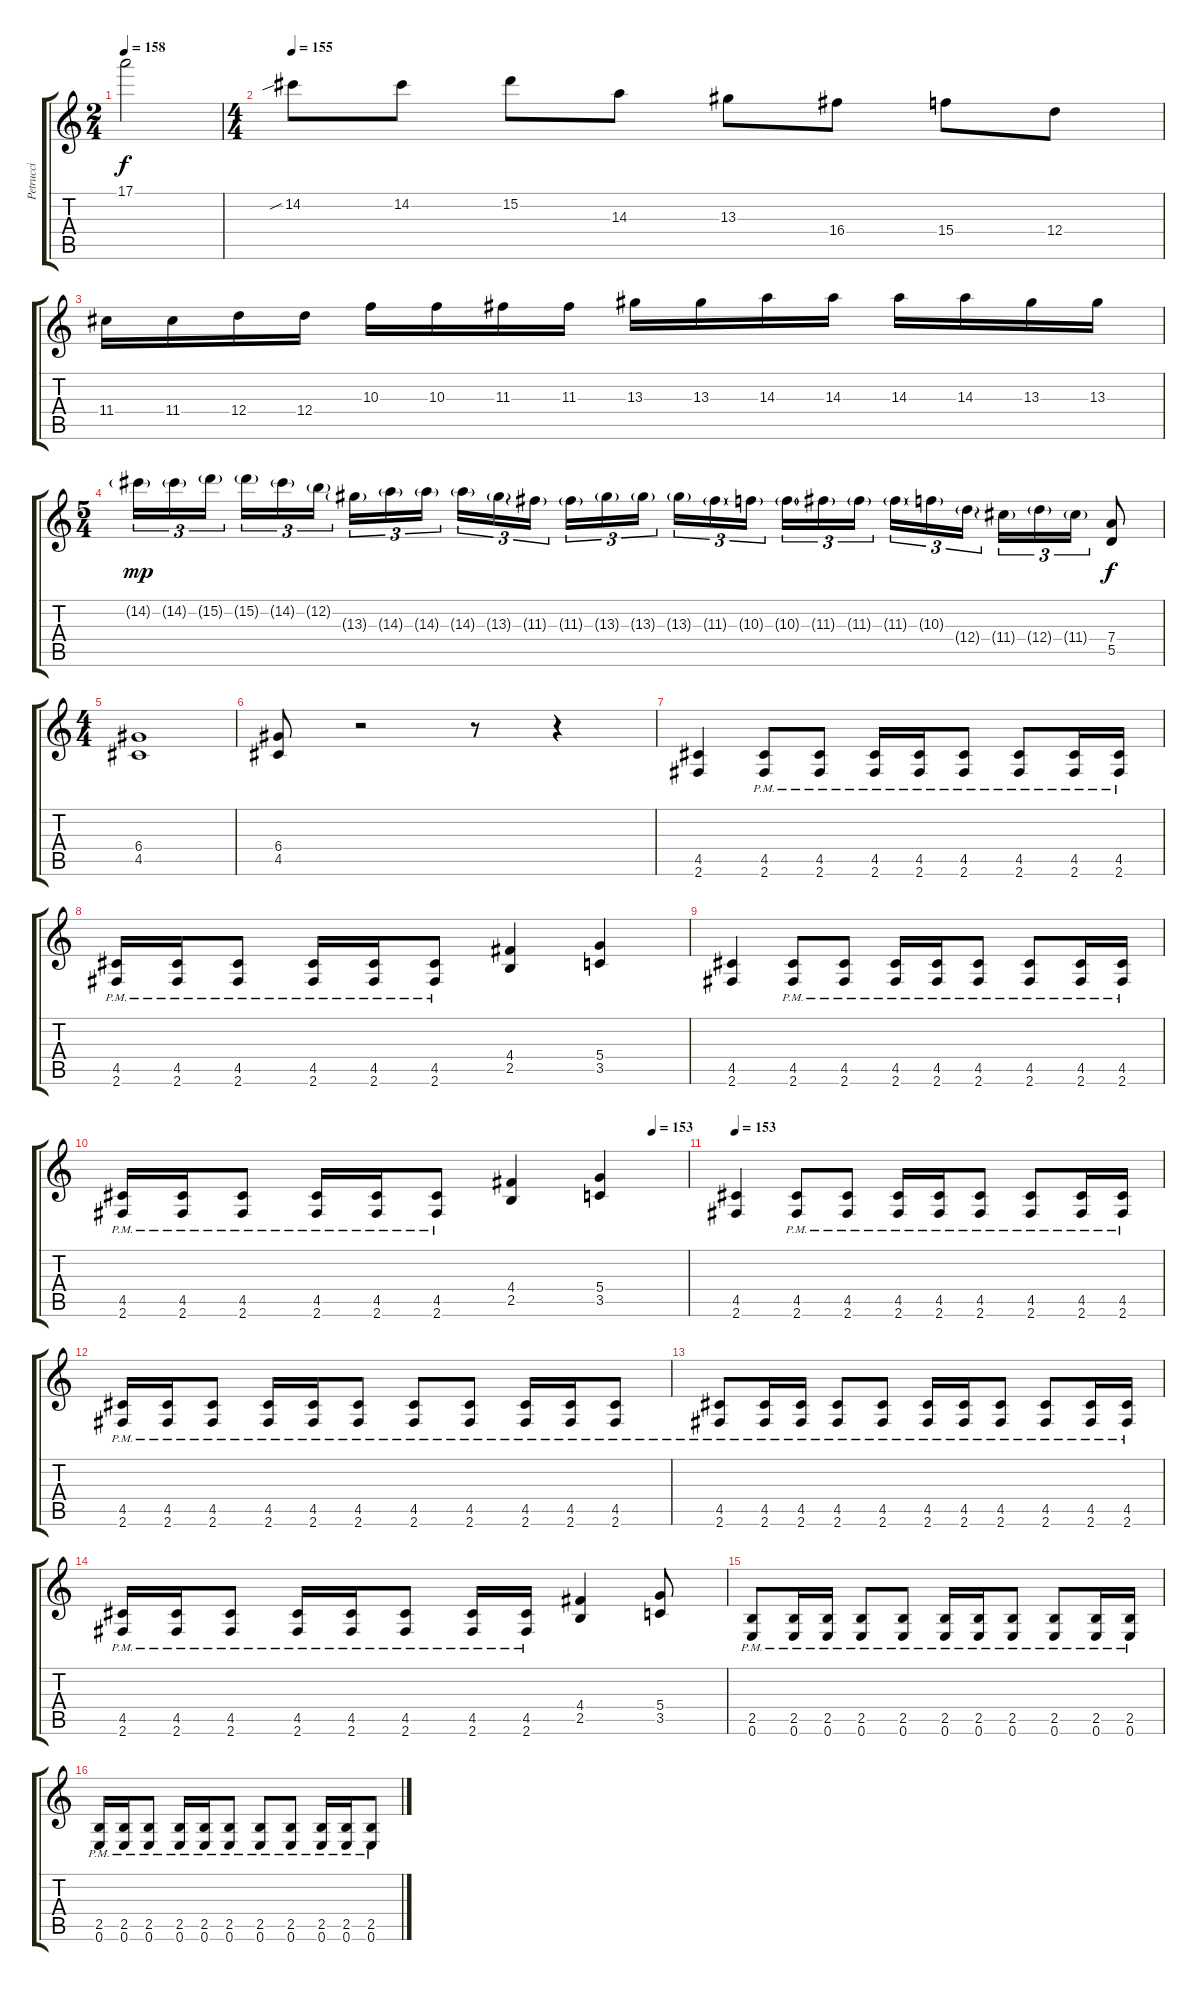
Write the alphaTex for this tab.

\track ("Petrucci" "Petrucci") {instrument overdrivenguitar}
\staff {score tabs}
\tuning (E4 B3 G3 D3 A2 E2) {hide}
\ts (2 4)
\tempo 158
\clef g2
\ks c
17.1{t}.2{dy f} |
\ts (4 4)
\tempo 155
14.2{sib}.8 14.2.8 15.2.8 14.3.8 13.3.8 16.4.8 15.4.8 12.4.8 |
11.4.16 11.4.16 12.4.16 12.4.16 10.3.16 10.3.16 11.3.16 11.3.16 13.3.16 13.3.16 14.3.16 14.3.16 14.3.16 14.3.16 13.3.16 13.3.16 |
\ts (5 4)
14.2{g}.16{tu (3 2) dy mp} 14.2{g}.16{tu (3 2)} 15.2{g}.16{tu (3 2)} 15.2{g}.16{tu (3 2)} 14.2{g}.16{tu (3 2)} 12.2{g}.16{tu (3 2)} 13.3{g}.16{tu (3 2)} 14.3{g}.16{tu (3 2)} 14.3{g}.16{tu (3 2)} 14.3{g}.16{tu (3 2)} 13.3{g}.16{tu (3 2)} 11.3{g}.16{tu (3 2)} 11.3{g}.16{tu (3 2)} 13.3{g}.16{tu (3 2)} 13.3{g}.16{tu (3 2)} 13.3{g}.16{tu (3 2)} 11.3{g}.16{tu (3 2)} 10.3{g}.16{tu (3 2)} 10.3{g}.16{tu (3 2)} 11.3{g}.16{tu (3 2)} 11.3{g}.16{tu (3 2)} 11.3{g}.16{tu (3 2)} 10.3{g}.16{tu (3 2)} 12.4{g}.16{tu (3 2)} 11.4{g}.16{tu (3 2)} 12.4{g}.16{tu (3 2)} 11.4{g}.16{tu (3 2)} (7.4 5.5).8{dy f} |
\ts (4 4)
(6.4 4.5).1 |
(6.4 4.5).8 r.2 r.8 r.4 |
(4.5 2.6).4 (4.5{pm} 2.6{pm}).8 (4.5{pm} 2.6{pm}).8 (4.5{pm} 2.6{pm}).16 (4.5{pm} 2.6{pm}).16 (4.5{pm} 2.6{pm}).8 (4.5{pm} 2.6{pm}).8 (4.5{pm} 2.6{pm}).16 (4.5{pm} 2.6{pm}).16 |
(4.5{pm} 2.6{pm}).16 (4.5{pm} 2.6{pm}).16 (4.5{pm} 2.6{pm}).8 (4.5{pm} 2.6{pm}).16 (4.5{pm} 2.6{pm}).16 (4.5{pm} 2.6{pm}).8 (4.4 2.5).4 (5.4 3.5).4 |
(4.5 2.6).4 (4.5{pm} 2.6{pm}).8 (4.5{pm} 2.6{pm}).8 (4.5{pm} 2.6{pm}).16 (4.5{pm} 2.6{pm}).16 (4.5{pm} 2.6{pm}).8 (4.5{pm} 2.6{pm}).8 (4.5{pm} 2.6{pm}).16 (4.5{pm} 2.6{pm}).16 |
\tempo (153 0.9375)
(4.5{pm} 2.6{pm}).16 (4.5{pm} 2.6{pm}).16 (4.5{pm} 2.6{pm}).8 (4.5{pm} 2.6{pm}).16 (4.5{pm} 2.6{pm}).16 (4.5{pm} 2.6{pm}).8 (4.4 2.5).4 (5.4 3.5).4 |
\tempo 153
(4.5 2.6).4 (4.5{pm} 2.6{pm}).8 (4.5{pm} 2.6{pm}).8 (4.5{pm} 2.6{pm}).16 (4.5{pm} 2.6{pm}).16 (4.5{pm} 2.6{pm}).8 (4.5{pm} 2.6{pm}).8 (4.5{pm} 2.6{pm}).16 (4.5{pm} 2.6{pm}).16 |
(4.5{pm} 2.6{pm}).16 (4.5{pm} 2.6{pm}).16 (4.5{pm} 2.6{pm}).8 (4.5{pm} 2.6{pm}).16 (4.5{pm} 2.6{pm}).16 (4.5{pm} 2.6{pm}).8 (4.5{pm} 2.6{pm}).8 (4.5{pm} 2.6{pm}).8 (4.5{pm} 2.6{pm}).16 (4.5{pm} 2.6{pm}).16 (4.5{pm} 2.6{pm}).8 |
(4.5{pm} 2.6{pm}).8 (4.5{pm} 2.6{pm}).16 (4.5{pm} 2.6{pm}).16 (4.5{pm} 2.6{pm}).8 (4.5{pm} 2.6{pm}).8 (4.5{pm} 2.6{pm}).16 (4.5{pm} 2.6{pm}).16 (4.5{pm} 2.6{pm}).8 (4.5{pm} 2.6{pm}).8 (4.5{pm} 2.6{pm}).16 (4.5{pm} 2.6{pm}).16 |
(4.5{pm} 2.6{pm}).16 (4.5{pm} 2.6{pm}).16 (4.5{pm} 2.6{pm}).8 (4.5{pm} 2.6{pm}).16 (4.5{pm} 2.6{pm}).16 (4.5{pm} 2.6{pm}).8 (4.5{pm} 2.6{pm}).16 (4.5{pm} 2.6{pm}).16 (4.4 2.5).4 (5.4 3.5).8 |
(2.5{pm} 0.6{pm}).8 (2.5{pm} 0.6{pm}).16 (2.5{pm} 0.6{pm}).16 (2.5{pm} 0.6{pm}).8 (2.5{pm} 0.6{pm}).8 (2.5{pm} 0.6{pm}).16 (2.5{pm} 0.6{pm}).16 (2.5{pm} 0.6{pm}).8 (2.5{pm} 0.6{pm}).8 (2.5{pm} 0.6{pm}).16 (2.5{pm} 0.6{pm}).16 |
(2.5{pm} 0.6{pm}).16 (2.5{pm} 0.6{pm}).16 (2.5{pm} 0.6{pm}).8 (2.5{pm} 0.6{pm}).16 (2.5{pm} 0.6{pm}).16 (2.5{pm} 0.6{pm}).8 (2.5{pm} 0.6{pm}).8 (2.5{pm} 0.6{pm}).8 (2.5{pm} 0.6{pm}).16 (2.5{pm} 0.6{pm}).16 (2.5{pm} 0.6{pm}).8
